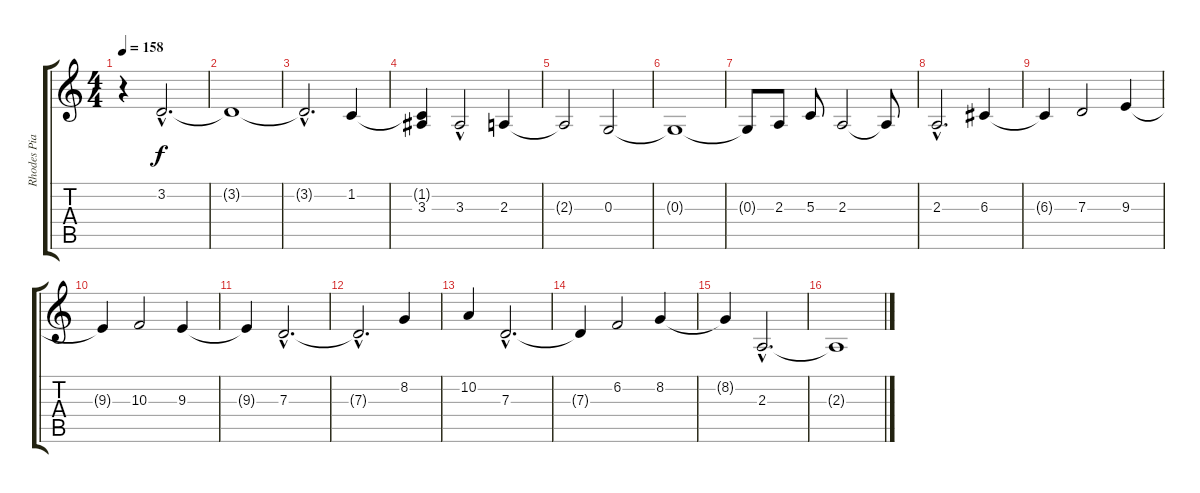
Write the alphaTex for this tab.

\track ("Rhodes Piano" "Rhodes Pia") {instrument viola}
\staff {score tabs}
\tuning (E4 B3 G3 D3 A2 E2) {hide}
\ts (4 4)
\tempo 158
\clef g2
\ks c
r.4{dy f} 3.2{hac}.2{d} |
3.2{t}.1 |
3.2{hac t}.2{d} 1.2.4 |
(1.2{t} 3.3).4 3.3{hac}.2 2.3.4 |
2.3{t}.2 0.3.2 |
0.3{t}.1 |
0.3{t}.8 2.3.8 5.3.8 2.3.2 2.3{t}.8 |
2.3{hac}.2{d} 6.3.4 |
6.3{t}.4 7.3.2 9.3.4 |
9.3{t}.4 10.3.2 9.3.4 |
9.3{t}.4 7.3{hac}.2{d} |
7.3{hac t}.2{d} 8.2.4 |
10.2.4 7.3{hac}.2{d} |
7.3{t}.4 6.2.2 8.2.4 |
8.2{t}.4 2.3{hac}.2{d} |
2.3{t}.1
